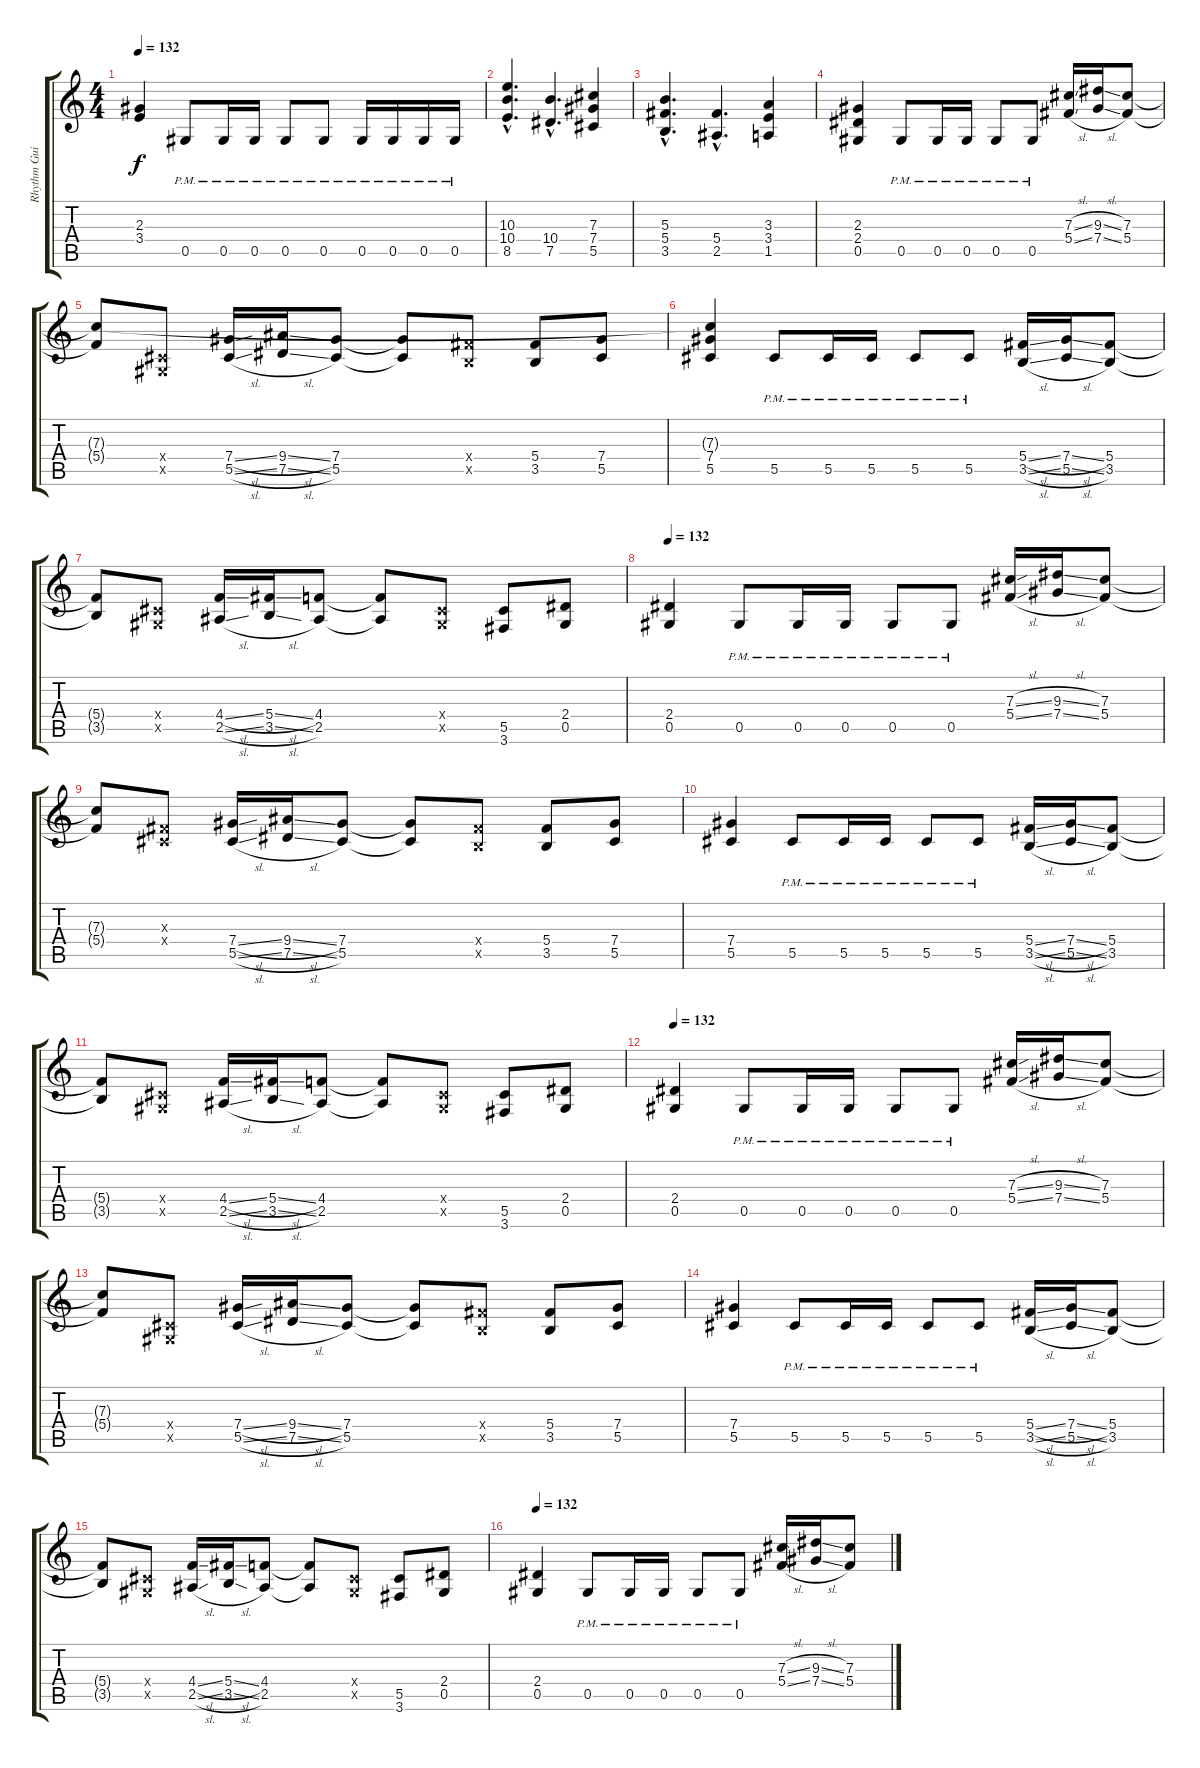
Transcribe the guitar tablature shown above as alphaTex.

\track ("Rhythm Guitar" "Rhythm Gui") {instrument distortionguitar}
\staff {score tabs}
\tuning (Eb4 Bb3 Gb3 Db3 Ab2 Eb2) {hide}
\ts (4 4)
\tempo 132
\clef g2
\ks c
(2.3{t} 3.4{t}).4{dy f} 0.5{pm}.8 0.5{pm}.16 0.5{pm}.16 0.5{pm}.8 0.5{pm}.8 0.5{pm}.16 0.5{pm}.16 0.5{pm}.16 0.5{pm}.16 |
(10.3{hac} 10.4{hac} 8.5{hac}).4{d} (10.4{hac} 7.5{hac}).4{d} (7.3 7.4 5.5).4 |
(5.3{hac} 5.4{hac} 3.5{hac}).4{d} (5.4{hac} 2.5{hac}).4{d} (3.3 3.4 1.5).4 |
(2.3 2.4 0.5).4 0.5{pm}.8 0.5{pm}.16 0.5{pm}.16 0.5{pm}.8 0.5{pm}.8 (7.3{sl} 5.4{sl}).16 (9.3{sl} 7.4{sl}).16 (7.3 5.4).8 |
(7.3{t} 5.4{t}).8 (0.4{x} 0.5{x}).8 (7.4{sl} 5.5{sl}).16 (9.4{sl} 7.5{sl}).16 (7.4 5.5).8 (7.4{t} 5.5{t}).8 (5.4{x} 3.5{x}).8 (5.4 3.5).8 (7.4 5.5).8 |
(7.3{t} 7.4 5.5).4 5.5{pm}.8 5.5{pm}.16 5.5{pm}.16 5.5{pm}.8 5.5{pm}.8 (5.4{sl} 3.5{sl}).16 (7.4{sl} 5.5{sl}).16 (5.4 3.5).8 |
(5.4{t} 3.5{t}).8 (0.4{x} 0.5{x}).8 (4.4{sl} 2.5{sl}).16 (5.4{sl} 3.5{sl}).16 (4.4 2.5).8 (4.4{t} 2.5{t}).8 (0.4{x} 0.5{x}).8 (5.5 3.6).8 (2.4 0.5).8 |
\tempo 132
(2.4 0.5).4 0.5{pm}.8 0.5{pm}.16 0.5{pm}.16 0.5{pm}.8 0.5{pm}.8 (7.3{sl} 5.4{sl}).16 (9.3{sl} 7.4{sl}).16 (7.3 5.4).8 |
(7.3{t} 5.4{t}).8 (0.3{x} 0.4{x}).8 (7.4{sl} 5.5{sl}).16 (9.4{sl} 7.5{sl}).16 (7.4 5.5).8 (7.4{t} 5.5{t}).8 (5.4{x} 3.5{x}).8 (5.4 3.5).8 (7.4 5.5).8 |
(7.4 5.5).4 5.5{pm}.8 5.5{pm}.16 5.5{pm}.16 5.5{pm}.8 5.5{pm}.8 (5.4{sl} 3.5{sl}).16 (7.4{sl} 5.5{sl}).16 (5.4 3.5).8 |
(5.4{t} 3.5{t}).8 (0.4{x} 0.5{x}).8 (4.4{sl} 2.5{sl}).16 (5.4{sl} 3.5{sl}).16 (4.4 2.5).8 (4.4{t} 2.5{t}).8 (0.4{x} 0.5{x}).8 (5.5 3.6).8 (2.4 0.5).8 |
\tempo 132
(2.4 0.5).4 0.5{pm}.8 0.5{pm}.16 0.5{pm}.16 0.5{pm}.8 0.5{pm}.8 (7.3{sl} 5.4{sl}).16 (9.3{sl} 7.4{sl}).16 (7.3 5.4).8 |
(7.3{t} 5.4{t}).8 (0.4{x} 0.5{x}).8 (7.4{sl} 5.5{sl}).16 (9.4{sl} 7.5{sl}).16 (7.4 5.5).8 (7.4{t} 5.5{t}).8 (5.4{x} 3.5{x}).8 (5.4 3.5).8 (7.4 5.5).8 |
(7.4 5.5).4 5.5{pm}.8 5.5{pm}.16 5.5{pm}.16 5.5{pm}.8 5.5{pm}.8 (5.4{sl} 3.5{sl}).16 (7.4{sl} 5.5{sl}).16 (5.4 3.5).8 |
(5.4{t} 3.5{t}).8 (0.4{x} 0.5{x}).8 (4.4{sl} 2.5{sl}).16 (5.4{sl} 3.5{sl}).16 (4.4 2.5).8 (4.4{t} 2.5{t}).8 (0.4{x} 0.5{x}).8 (5.5 3.6).8 (2.4 0.5).8 |
\tempo 132
(2.4 0.5).4 0.5{pm}.8 0.5{pm}.16 0.5{pm}.16 0.5{pm}.8 0.5{pm}.8 (7.3{sl} 5.4{sl}).16 (9.3{sl} 7.4{sl}).16 (7.3 5.4).8
